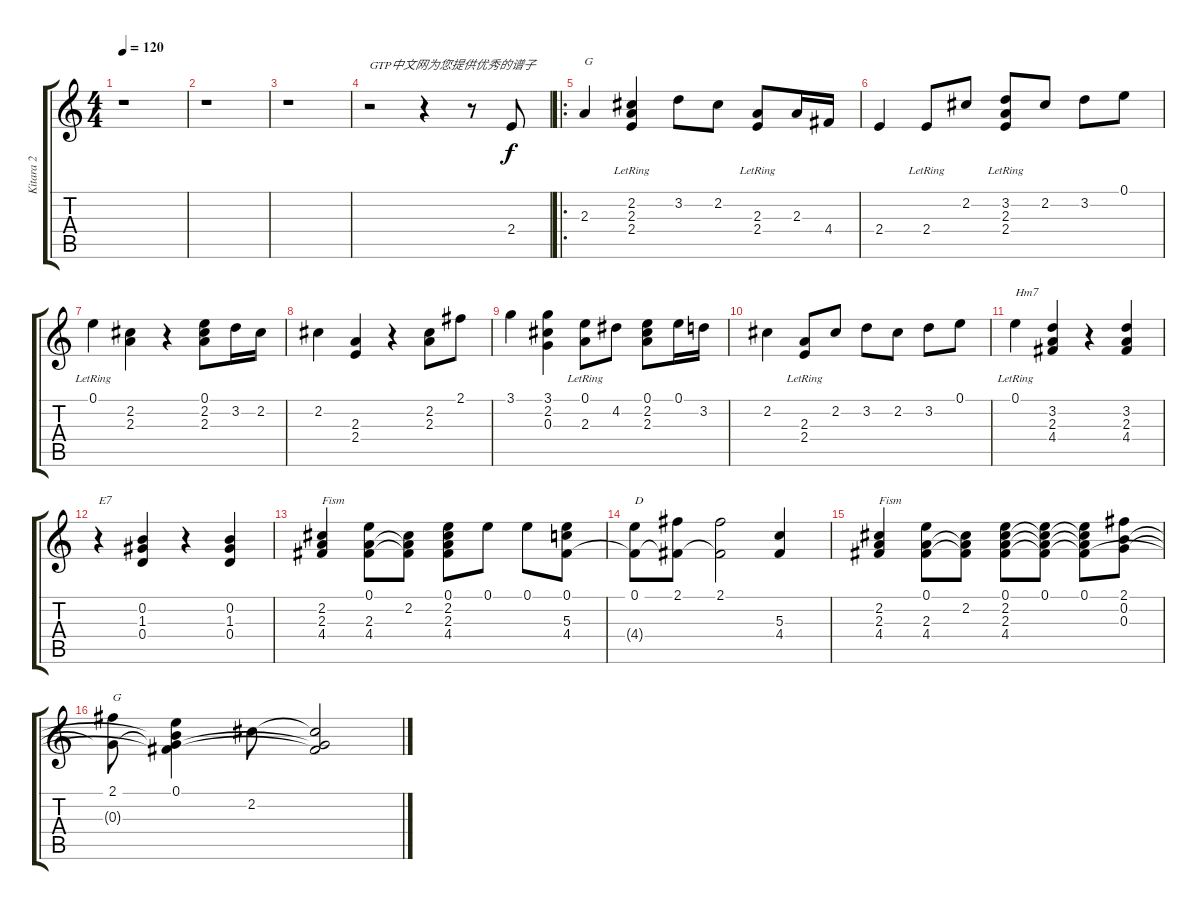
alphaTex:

\track ("Kitara 2" "Kitara 2") {instrument electricguitarclean}
\staff {score tabs}
\tuning (E4 B3 G3 D3 A2 E2) {hide}
\ts (4 4)
\tempo 120
\clef g2
\ks c
r.1{dy f instrument electricguitarclean} |
r.1 |
r.1 |
r.2{txt "GTP中文网为您提供优秀的谱子"} r.4 r.8 2.4.8 |
\ro
2.3.4{txt "G"} (2.2 2.3{lr} 2.4{lr}).4 3.2.8 2.2.8 (2.3 2.4{lr}).8 2.3.16 4.4.16 |
2.4.4 2.4{lr}.8 2.2.8 (3.2 2.3{lr} 2.4{lr}).8 2.2.8 3.2.8 0.1.8 |
0.1{lr}.4 (2.2 2.3).4 r.4 (0.1 2.2 2.3).8 3.2.16 2.2.16 |
2.2.4 (2.3 2.4).4 r.4 (2.2 2.3).8 2.1.8 |
3.1.4 (3.1 2.2 0.3).4 (0.1 2.3{lr}).8 4.2.8 (0.1 2.2 2.3).8 0.1.16 3.2.16 |
2.2.4 (2.3{lr} 2.4{lr}).8 2.2.8 3.2.8 2.2.8 3.2.8 0.1.8 |
0.1{lr}.4{txt "Hm7"} (3.2 2.3 4.4).4 r.4 (3.2 2.3 4.4).4 |
r.4{txt "E7"} (0.2 1.3 0.4).4 r.4 (0.2 1.3 0.4).4 |
(2.2 2.3 4.4).4{txt "Fism"} (0.1 2.3 4.4).8 (2.2 2.3{t} 4.4{t}).8 (0.1 2.2 2.3 4.4).8 0.1.8 0.1.8 (0.1 5.3 4.4).8 |
(0.1 4.4{t}).8{txt "D"} (2.1 4.4{t}).8 (2.1 4.4{t}).2 (5.3 4.4).4 |
(2.2 2.3 4.4).4{txt "Fism"} (0.1 2.3 4.4).8 (2.2 2.3{t} 4.4{t}).8 (0.1 2.2 2.3 4.4).8 (0.1 2.2{t} 2.3{t} 4.4{t}).8 (0.1 2.2{t} 2.3{t} 4.4{t}).8 (2.1 0.2 0.3).8 |
(2.1 0.3{t}).8{txt "G"} (0.1 0.2{t} 0.3{t} 4.4{t}).4 2.2.8 (2.2{t} 0.3{t} 4.4{t}).2
